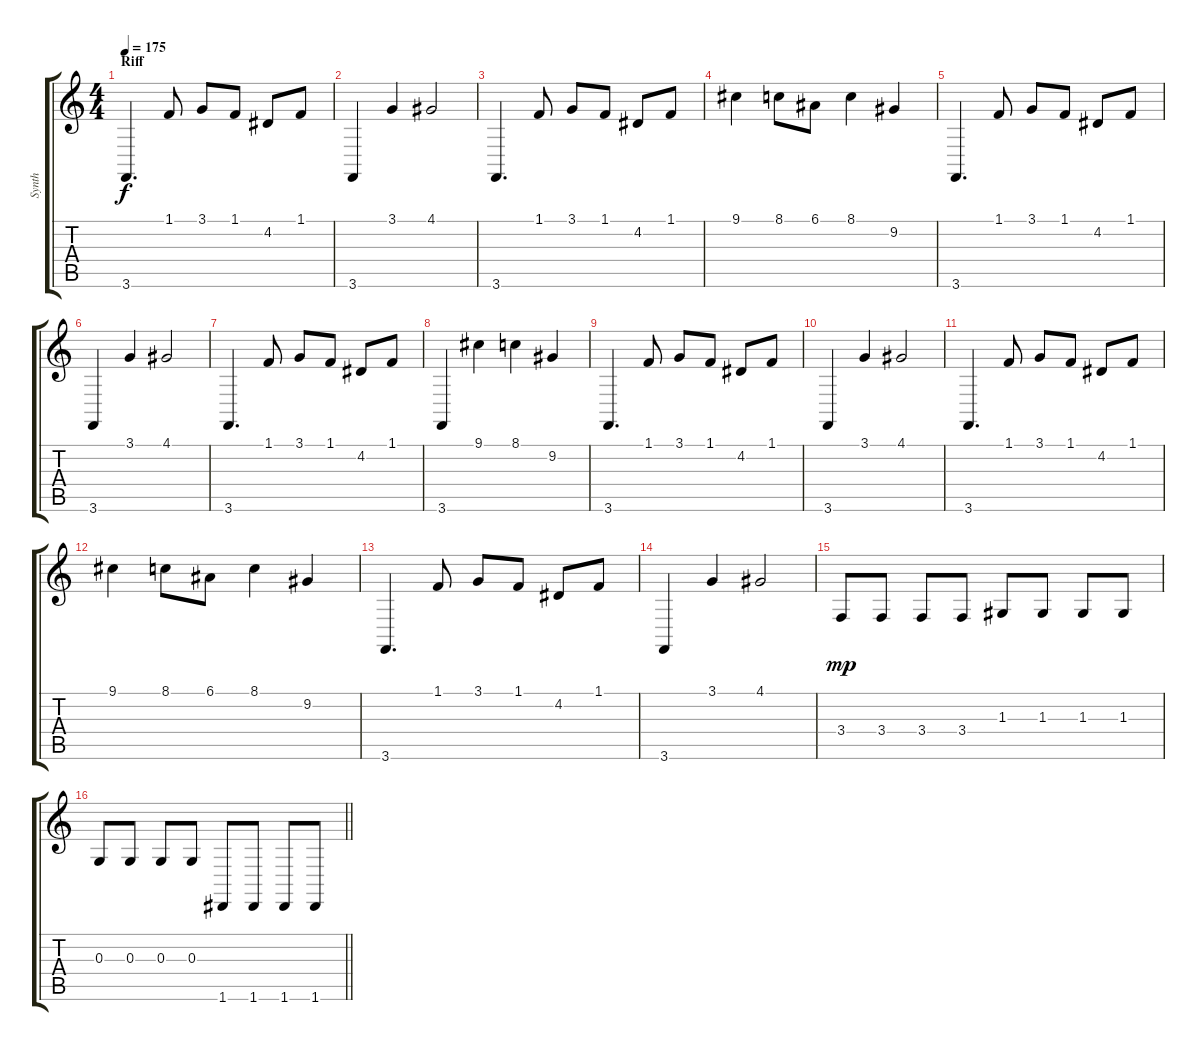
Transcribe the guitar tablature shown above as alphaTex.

\track ("Synth" "Synth") {instrument lead2sawtooth}
\staff {score tabs}
\tuning (E4 B3 G3 D3 A2 D2) {hide}
\ts (4 4)
\section ("" "Riff")
\tempo 175
\clef g2
\ks c
3.6.4{d dy f} 1.1.8 3.1.8 1.1.8 4.2.8 1.1.8 |
3.6.4 3.1.4 4.1.2 |
3.6.4{d} 1.1.8 3.1.8 1.1.8 4.2.8 1.1.8 |
9.1.4 8.1.8 6.1.8 8.1.4 9.2.4 |
3.6.4{d} 1.1.8 3.1.8 1.1.8 4.2.8 1.1.8 |
3.6.4 3.1.4 4.1.2 |
3.6.4{d} 1.1.8 3.1.8 1.1.8 4.2.8 1.1.8 |
3.6.4 9.1.4 8.1.4 9.2.4 |
3.6.4{d} 1.1.8 3.1.8 1.1.8 4.2.8 1.1.8 |
3.6.4 3.1.4 4.1.2 |
3.6.4{d} 1.1.8 3.1.8 1.1.8 4.2.8 1.1.8 |
9.1.4 8.1.8 6.1.8 8.1.4 9.2.4 |
3.6.4{d} 1.1.8 3.1.8 1.1.8 4.2.8 1.1.8 |
3.6.4 3.1.4 4.1.2 |
3.4.8{dy mp} 3.4.8 3.4.8 3.4.8 1.3.8 1.3.8 1.3.8 1.3.8 |
\barLineRight lightlight
0.3.8 0.3.8 0.3.8 0.3.8 1.6.8 1.6.8 1.6.8 1.6.8
